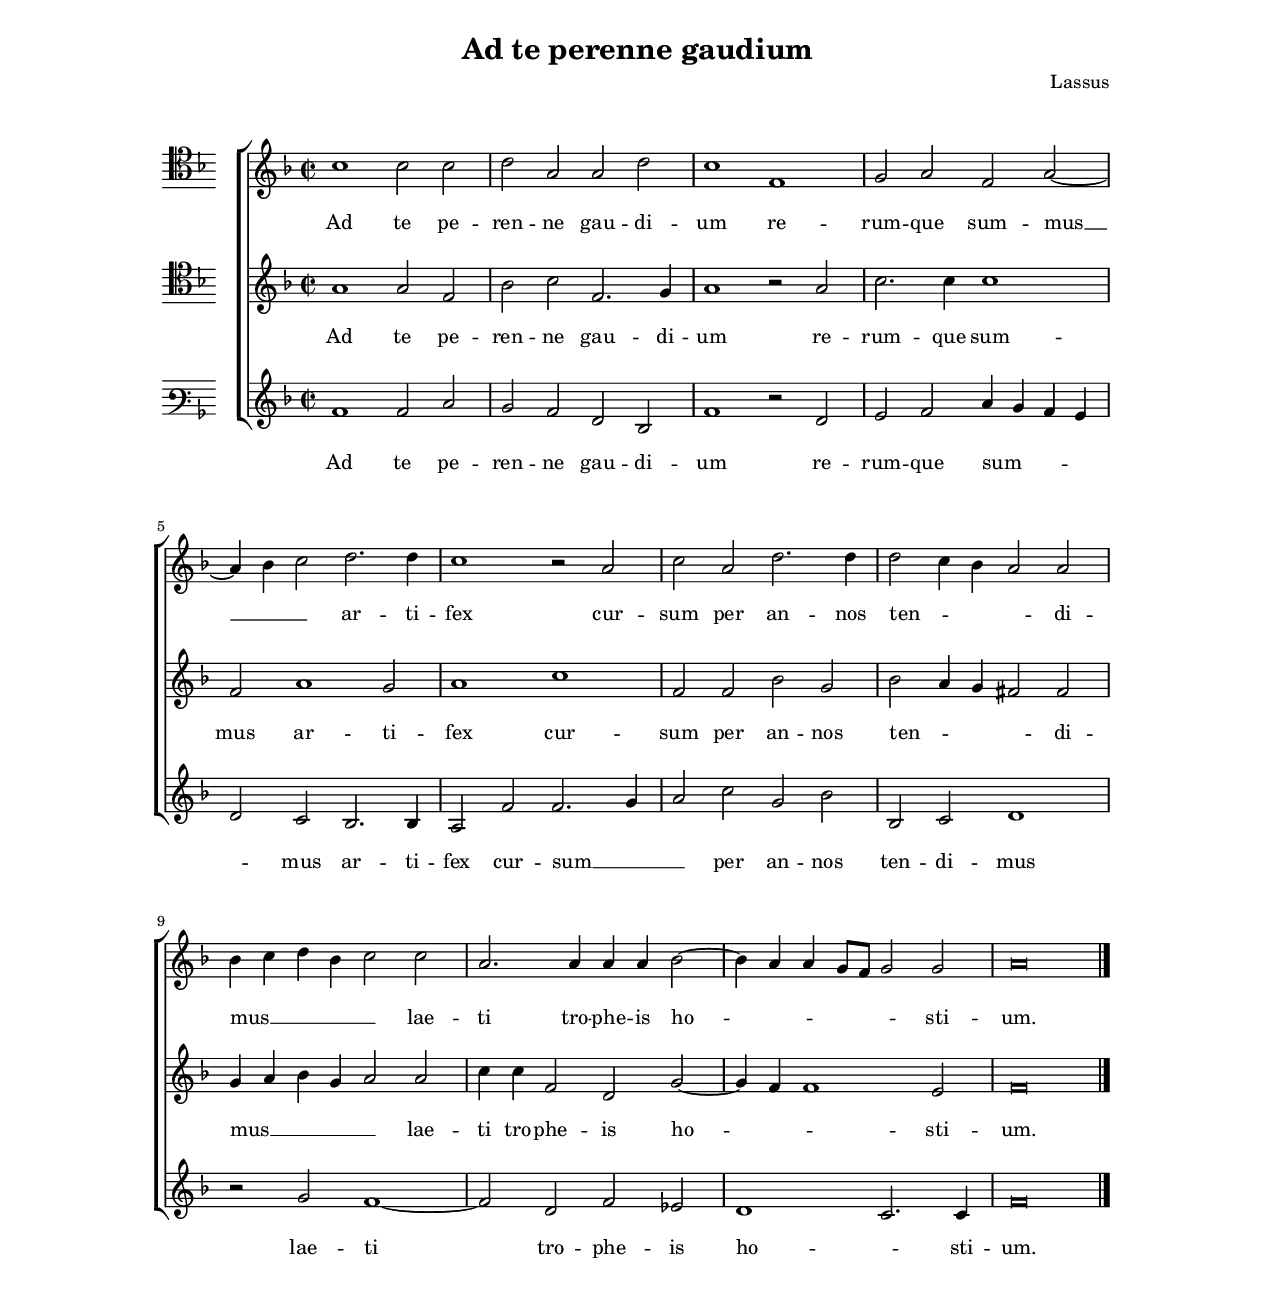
\header
{
  title="Ad te perenne gaudium"
  composer="Lassus"
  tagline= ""
}

\version "2.18.2"
\include "deutsch.ly"
#(set-global-staff-size 16)
#(set-default-paper-size "letter")
#(ly:set-option 'point-and-click #f)

	
global = {
	\key f \major
	\time 2/2 \set Score.measureLength = #(ly:make-moment 2/1)
	}

	ficta = { \once \set suggestAccidentals = ##t }
	
	forget = #(define-music-function (parser location music) (ly:music?) #{
		\accidentalStyle forget
		$music
		\accidentalStyle default
		#})


\paper
	{
	top-margin = 3.5 \cm
	bottom-margin = 3.5 \cm
	left-margin = 2.8 \cm
	right-margin = 2.8 \cm
	ragged-bottom = ##f
	ragged-last-bottom = ##f
	print-page-number = ##f
	markup-system-spacing = #'((basic-distance . 16) (minimum-distance . 12) (padding . 6) (strechability . 50))
	system-system-spacing = #'((basic-distance . 20) (minimum-distance . 16) (padding . 8) (strechability . 50))
	systems-per-page = 3
%	min-systems-per-page = 3
	}


incipitcantus = \markup { \score {
	{
%	\set Staff.instrumentName = \markup { \fontsize #1 "Cantus" }
	\key f \major
	\clef tenor
	s4 \bar ""
	}
	\layout  {
	raggedright = ##t
	indent = 0 \cm
	line-width = 0.6 \cm
	\context { \Staff \remove Time_signature_engraver }
	\override Staff.Clef.Y-extent = #'(0 . 0)
	}} \hspace #1 }


incipittenor = \markup { \score {
	{
%	\set Staff.instrumentName = \markup { \fontsize #1 "Tenor" }
	\key f \major
	\clef tenor
	s4 \bar ""
	}
	\layout  {
	raggedright = ##t
	indent = 0 \cm
	line-width = 0.6 \cm
	\context { \Staff \remove Time_signature_engraver }
	\override Staff.Clef.Y-extent = #'(0 . 0)
	}} \hspace #1 }


incipitbassus = \markup { \score {
	{
%	\set Staff.instrumentName = \markup { \fontsize #1 "Bassus" }
	\key f \major
	\clef varbaritone
	s4 \bar ""
	}
	\layout  {
	raggedright = ##t
	indent = 0 \cm
	line-width = 0.6 \cm
	\context { \Staff \remove Time_signature_engraver }
	\override Staff.Clef.Y-extent = #'(0 . 0)
	}} \hspace #1 }


cantus =  \relative c''
	{
	c1 c2 c
	d2 a a d
	c1 f,
	g2 a f a~
%5
	a4 b c2 d2. d4 |
	c1 r2 a
	c2 a d2. d4
	d2 c4 b a2 a
	b4 c d b c2 c
%10
	a2. a4 a a b2~ |
	b4 a a g8 f g2 g
	a\breve \bar "|." |
	}


tenor =  \relative c''
	{
	a1 a2 f
	b2 c f,2. g4
	a1 r2 a
	c2. c4 c1
%5
	f,2 a1 g2 |
	a1 c
	f,2 f b g
	b2 a4 g fis2 fis
	g4 a b g a2 a
%10
	c4 c f,2 d g~ |
	g4 f f1 e2
	f\breve |
	}


bassus  =  \relative c'
	{
	f1 f2 a
	g2 f d b
	f'1 r2 d
	e2 f a4 g f e
%5
	d2 c b2. b4 |
	a2 f' f2. g4
	a2 c g b
	b,2 c d1
	r2 g f1~
%10
	f2 d f es |
	d1 c2. c4
	f\breve |
	}

lyricscantus = \lyricmode {
	Ad te pe -- ren -- ne gau -- di -- um
	re -- rum -- que sum -- mus __ _ _ ar -- ti -- fex
	cur -- sum per an -- nos ten -- _ _ _ di -- mus __ _ _ _ _ 
	lae -- ti tro -- phe -- is ho -- _ _ _ _ _ sti -- um.
	}


lyricstenor = \lyricmode {
	Ad te pe -- ren -- ne gau -- di -- um
	re -- rum -- que sum -- mus ar -- ti -- fex
	cur -- sum per an -- nos ten -- _ _ _ di -- mus __ _ _ _ _ 
	lae -- ti tro -- phe -- is ho -- _ _ sti -- um.
	}


lyricsbassus = \lyricmode {
	Ad te pe -- ren -- ne gau -- di -- um
	re -- rum -- que sum -- _ _ _ _ mus ar -- ti -- fex
	cur -- sum __ _ _ per an -- nos ten -- di -- mus
	lae -- ti tro -- phe -- is ho -- _ sti -- um.
	}


\score
{  
	% \transpose {
	\new ChoirStaff \with { \override StaffGrouper.staff-staff-spacing.basic-distance = #14 }
	<<

	\new Staff << \global
	\new Voice="v1" {
		\set Staff.instrumentName=\incipitcantus
		\set Staff.midiInstrument = "reed organ"
		\clef violin
		\cantus }
	\new Lyrics \lyricsto "v1" {\lyricscantus }
	>>


	\new Staff << \global
	\new Voice="v3" {
		\set Staff.instrumentName=\incipittenor
		\set Staff.midiInstrument = "reed organ"
		\clef violin
		\tenor }
	\new Lyrics \lyricsto "v3" {\lyricstenor }
	>>


	\new Staff << \global
	\new Voice="v4" {
		\set Staff.instrumentName=\incipitbassus
		\set Staff.midiInstrument = "reed organ"
		\clef violin 
		\bassus }
	\new Lyrics \lyricsto "v4" {\lyricsbassus}
	>>

	>>
	% } % transpose

	\layout
	{
	indent = 1.4 \cm
	\context { \Lyrics \override VerticalAxisGroup.nonstaff-relatedstaff-spacing.padding = #2.5 }
	\context { \Staff \override TimeSignature.break-visibility = #end-of-line-invisible }
%	\context { \Staff \override InstrumentName.X-offset = #'-25 }
%	\context { \Voice \override Slur.transparent = ##t }
%	\context { \Voice \override AccidentalSuggestion.avoid-slur = #'ignore }
%	\context { \Voice \override AccidentalSuggestion.outside-staff-priority = ##f }
	\context { \Score \override BarNumber.padding = #2 }
	\context { \Voice \override NoteHead.style = #'baroque }
	}

\midi
	{
    	\tempo 2 = 90
	}
	
}


% EOF